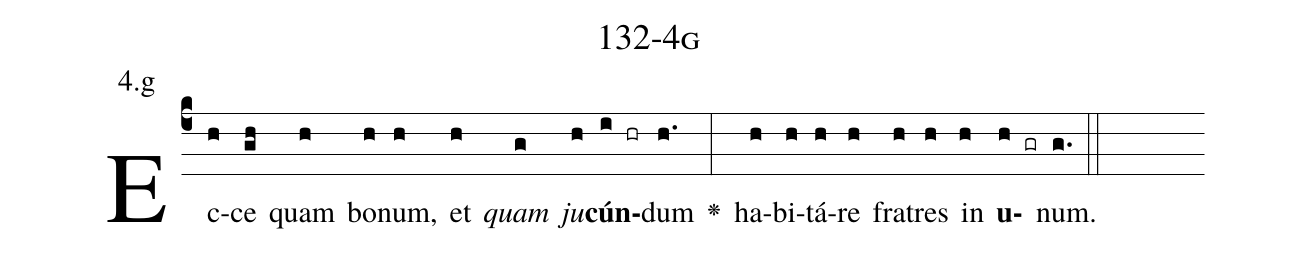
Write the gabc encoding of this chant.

name: 132-4g;
annotation: 4.g;
%%
(c4)Ec(h)ce(gh) quam(h) bo(h)num,(h) et(h) <i>quam</i>(g) <i>ju</i>(h)<b>cún</b>(i hr)dum(h.) <v>\greheightstar</v>(:) ha(h)bi(h)tá(h)re(h) fra(h)tres(h) in(h) <b>u</b>(h gr)num.(g.) (::)


%E(h) u(h) o(h) u(h) a(h) e.(g.) (::)
